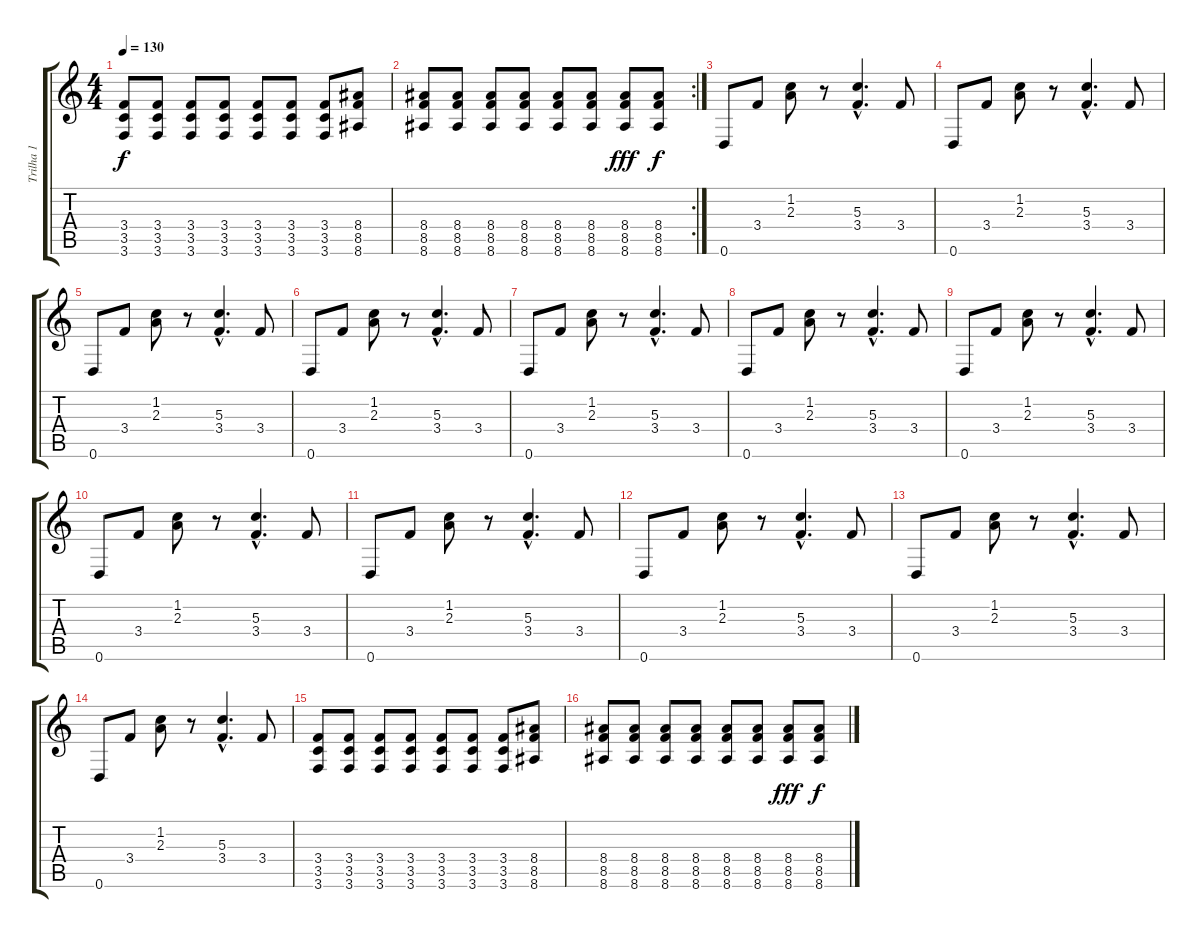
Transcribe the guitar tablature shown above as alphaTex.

\track ("Trilha 1" "Trilha 1") {instrument acousticguitarsteel}
\staff {score tabs}
\tuning (E4 B3 G3 D3 A2 D2) {hide}
\ts (4 4)
\tempo 130
\clef g2
\ks c
(3.4 3.5 3.6).8{dy f} (3.4 3.5 3.6).8 (3.4 3.5 3.6).8 (3.4 3.5 3.6).8 (3.4 3.5 3.6).8 (3.4 3.5 3.6).8 (3.4 3.5 3.6).8 (8.4 8.5 8.6).8 |
\rc 2
(8.4 8.5 8.6).8 (8.4 8.5 8.6).8 (8.4 8.5 8.6).8 (8.4 8.5 8.6).8 (8.4 8.5 8.6).8 (8.4 8.5 8.6).8 (8.4 8.5 8.6).8{dy fff} (8.4 8.5 8.6).8{dy f} |
0.6.8 3.4.8 (1.2 2.3).8 r.8 (5.3{hac} 3.4{hac}).4{d} 3.4.8 |
0.6.8 3.4.8 (1.2 2.3).8 r.8 (5.3{hac} 3.4{hac}).4{d} 3.4.8 |
0.6.8 3.4.8 (1.2 2.3).8 r.8 (5.3{hac} 3.4{hac}).4{d} 3.4.8 |
0.6.8 3.4.8 (1.2 2.3).8 r.8 (5.3{hac} 3.4{hac}).4{d} 3.4.8 |
0.6.8 3.4.8 (1.2 2.3).8 r.8 (5.3{hac} 3.4{hac}).4{d} 3.4.8 |
0.6.8 3.4.8 (1.2 2.3).8 r.8 (5.3{hac} 3.4{hac}).4{d} 3.4.8 |
0.6.8 3.4.8 (1.2 2.3).8 r.8 (5.3{hac} 3.4{hac}).4{d} 3.4.8 |
0.6.8 3.4.8 (1.2 2.3).8 r.8 (5.3{hac} 3.4{hac}).4{d} 3.4.8 |
0.6.8 3.4.8 (1.2 2.3).8 r.8 (5.3{hac} 3.4{hac}).4{d} 3.4.8 |
0.6.8 3.4.8 (1.2 2.3).8 r.8 (5.3{hac} 3.4{hac}).4{d} 3.4.8 |
0.6.8 3.4.8 (1.2 2.3).8 r.8 (5.3{hac} 3.4{hac}).4{d} 3.4.8 |
0.6.8 3.4.8 (1.2 2.3).8 r.8 (5.3{hac} 3.4{hac}).4{d} 3.4.8 |
(3.4 3.5 3.6).8 (3.4 3.5 3.6).8 (3.4 3.5 3.6).8 (3.4 3.5 3.6).8 (3.4 3.5 3.6).8 (3.4 3.5 3.6).8 (3.4 3.5 3.6).8 (8.4 8.5 8.6).8 |
(8.4 8.5 8.6).8 (8.4 8.5 8.6).8 (8.4 8.5 8.6).8 (8.4 8.5 8.6).8 (8.4 8.5 8.6).8 (8.4 8.5 8.6).8 (8.4 8.5 8.6).8{dy fff} (8.4 8.5 8.6).8{dy f}
